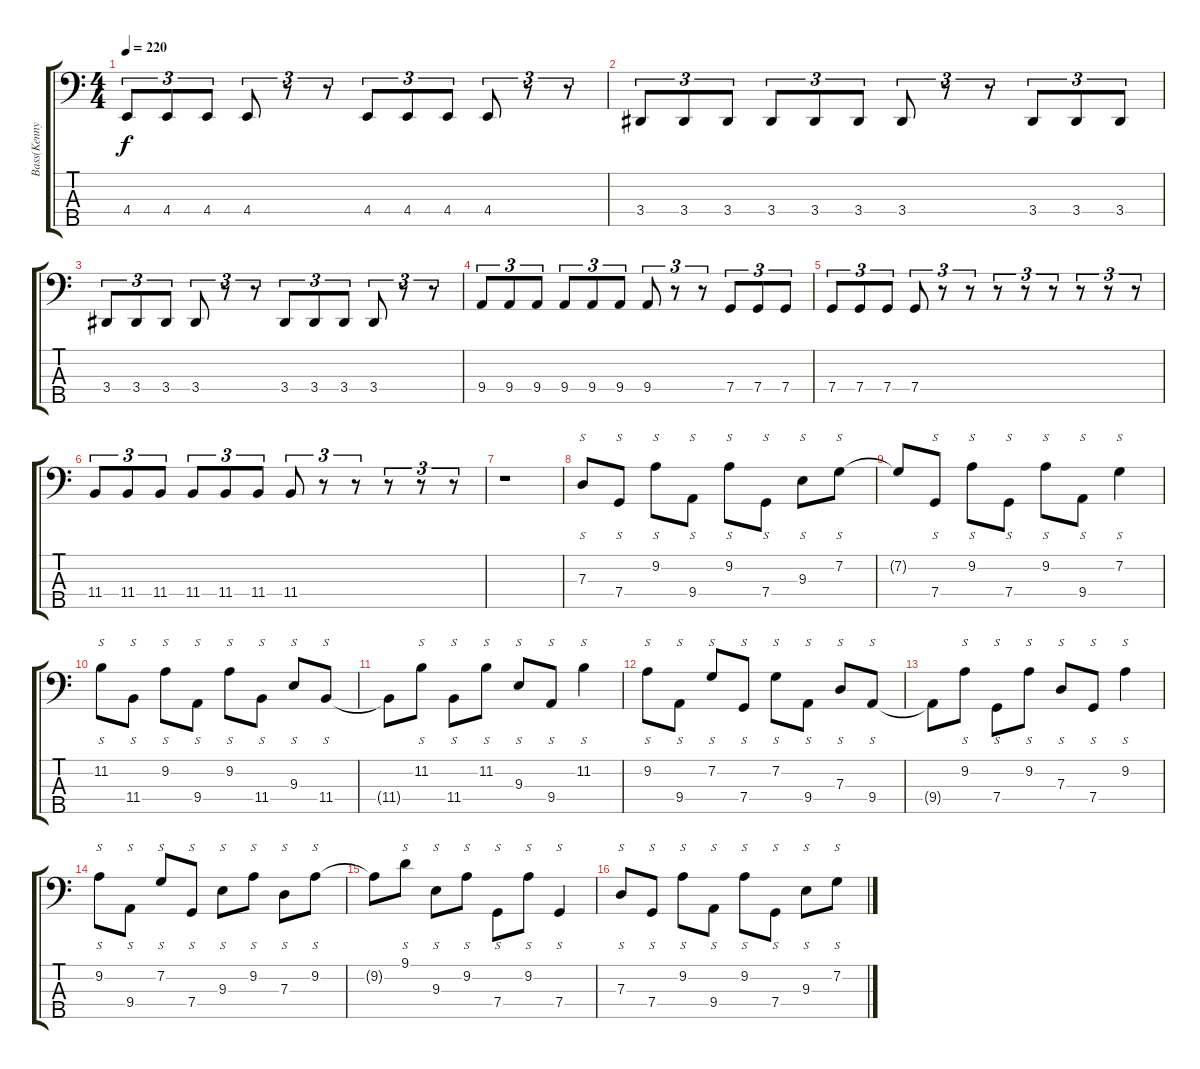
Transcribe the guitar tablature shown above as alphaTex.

\track ("Bass(Kenny Arehart)" "Bass(Kenny") {instrument electricbassfinger}
\staff {score tabs}
\tuning (F2 C2 G1 C1 A0) {hide}
\ts (4 4)
\section ("" "")
\tempo 220
\clef f4
\ks c
4.4.8{tu (3 2) dy f} 4.4.8{tu (3 2)} 4.4.8{tu (3 2)} 4.4.8{tu (3 2)} r.8{tu (3 2)} r.8{tu (3 2)} 4.4.8{tu (3 2)} 4.4.8{tu (3 2)} 4.4.8{tu (3 2)} 4.4.8{tu (3 2)} r.8{tu (3 2)} r.8{tu (3 2)} |
3.4.8{tu (3 2)} 3.4.8{tu (3 2)} 3.4.8{tu (3 2)} 3.4.8{tu (3 2)} 3.4.8{tu (3 2)} 3.4.8{tu (3 2)} 3.4.8{tu (3 2)} r.8{tu (3 2)} r.8{tu (3 2)} 3.4.8{tu (3 2)} 3.4.8{tu (3 2)} 3.4.8{tu (3 2)} |
3.4.8{tu (3 2)} 3.4.8{tu (3 2)} 3.4.8{tu (3 2)} 3.4.8{tu (3 2)} r.8{tu (3 2)} r.8{tu (3 2)} 3.4.8{tu (3 2)} 3.4.8{tu (3 2)} 3.4.8{tu (3 2)} 3.4.8{tu (3 2)} r.8{tu (3 2)} r.8{tu (3 2)} |
9.4.8{tu (3 2)} 9.4.8{tu (3 2)} 9.4.8{tu (3 2)} 9.4.8{tu (3 2)} 9.4.8{tu (3 2)} 9.4.8{tu (3 2)} 9.4.8{tu (3 2)} r.8{tu (3 2)} r.8{tu (3 2)} 7.4.8{tu (3 2)} 7.4.8{tu (3 2)} 7.4.8{tu (3 2)} |
7.4.8{tu (3 2)} 7.4.8{tu (3 2)} 7.4.8{tu (3 2)} 7.4.8{tu (3 2)} r.8{tu (3 2)} r.8{tu (3 2)} r.8{tu (3 2)} r.8{tu (3 2)} r.8{tu (3 2)} r.8{tu (3 2)} r.8{tu (3 2)} r.8{tu (3 2)} |
11.4.8{tu (3 2)} 11.4.8{tu (3 2)} 11.4.8{tu (3 2)} 11.4.8{tu (3 2)} 11.4.8{tu (3 2)} 11.4.8{tu (3 2)} 11.4.8{tu (3 2)} r.8{tu (3 2)} r.8{tu (3 2)} r.8{tu (3 2)} r.8{tu (3 2)} r.8{tu (3 2)} |
r.1 |
7.3.8{s} 7.4.8{s} 9.2.8{s} 9.4.8{s} 9.2.8{s} 7.4.8{s} 9.3.8{s} 7.2.8{s} |
7.2{t}.8 7.4.8{s} 9.2.8{s} 7.4.8{s} 9.2.8{s} 9.4.8{s} 7.2.4{s} |
11.2.8{s} 11.4.8{s} 9.2.8{s} 9.4.8{s} 9.2.8{s} 11.4.8{s} 9.3.8{s} 11.4.8{s} |
11.4{t}.8 11.2.8{s} 11.4.8{s} 11.2.8{s} 9.3.8{s} 9.4.8{s} 11.2.4{s} |
9.2.8{s} 9.4.8{s} 7.2.8{s} 7.4.8{s} 7.2.8{s} 9.4.8{s} 7.3.8{s} 9.4.8{s} |
9.4{t}.8 9.2.8{s} 7.4.8{s} 9.2.8{s} 7.3.8{s} 7.4.8{s} 9.2.4{s} |
9.2.8{s} 9.4.8{s} 7.2.8{s} 7.4.8{s} 9.3.8{s} 9.2.8{s} 7.3.8{s} 9.2.8{s} |
9.2{t}.8 9.1.8{s} 9.3.8{s} 9.2.8{s} 7.4.8{s} 9.2.8{s} 7.4.4{s} |
7.3.8{s} 7.4.8{s} 9.2.8{s} 9.4.8{s} 9.2.8{s} 7.4.8{s} 9.3.8{s} 7.2.8{s}
